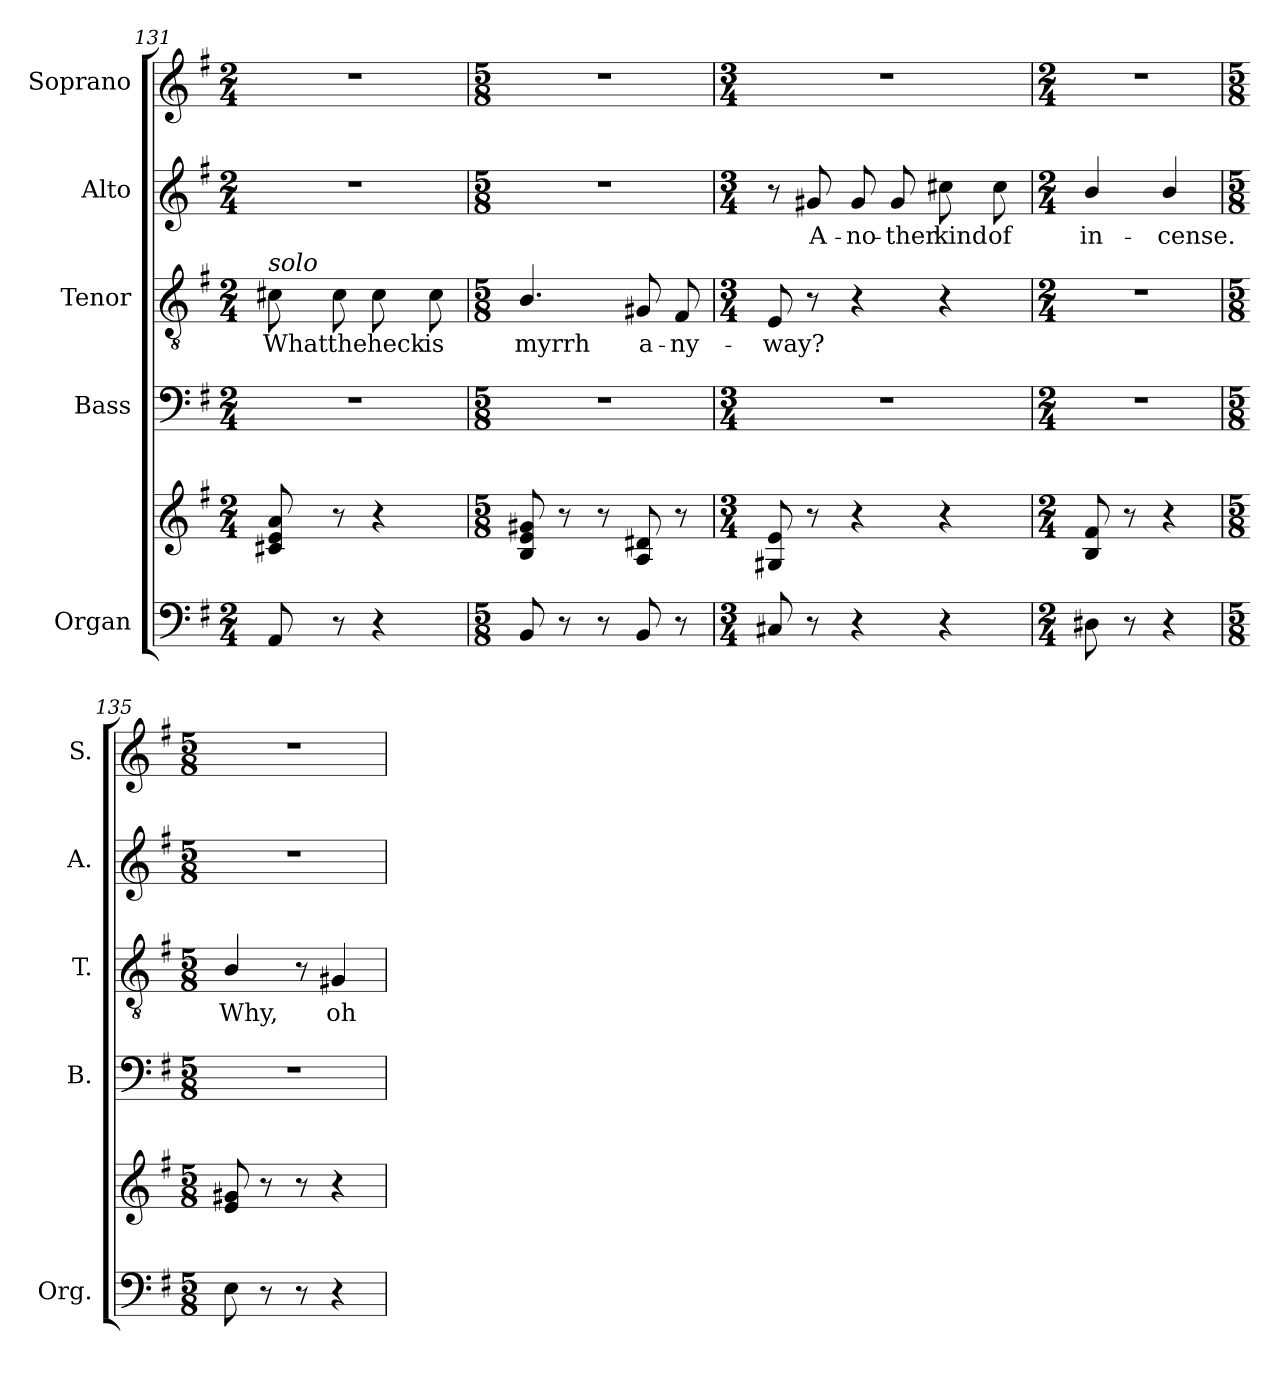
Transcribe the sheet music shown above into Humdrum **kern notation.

**kern	**kern	**kern	**kern	**text	**kern	**text	**kern
*part5	*part5	*part4	*part3	*part3	*part2	*part2	*part1
*staff6	*staff5	*staff4	*staff3	*staff3	*staff2	*staff2	*staff1
*I"Organ	*	*I"Bass	*I"Tenor	*	*I"Alto	*	*I"Soprano
*I'Org.	*	*I'B.	*I'T.	*	*I'A.	*	*I'S.
*clefF4	*clefG2	*clefF4	*clefGv2	*	*clefG2	*	*clefG2
*	*	*	*ITrd7c12	*	*	*	*
*k[f#]	*k[f#]	*k[f#]	*k[f#]	*	*k[f#]	*	*k[f#]
*G:	*G:	*G:	*G:	*	*G:	*	*G:
*M2/4	*M2/4	*M2/4	*M2/4	*	*M2/4	*	*M2/4
=131	=131	=131	=131	=131	=131	=131	=131
!	!	!LO:N:vis=1	!	!	!	!	!
!	!	!	!LO:TX:a:i:t=solo	!	!	!	!
!	!	!	!	!LO:LY:b:color=#000000	!LO:N:vis=1	!	!LO:N:vis=1
8AAi/	8c#Xi/ 8ei 8ai	2r	8C#Xi\	What	2r	.	2r
!	!	!	!	!LO:LY:b:color=#000000	!	!	!
8r	8r	.	8C#i\	the	.	.	.
!	!	!	!	!LO:LY:b:color=#000000	!	!	!
4r	4r	.	8C#i\	heck	.	.	.
!	!	!	!	!LO:LY:b:color=#000000	!	!	!
.	.	.	8C#i\	is	.	.	.
=132	=132	=132	=132	=132	=132	=132	=132
*M5/8	*M5/8	*M5/8	*M5/8	*	*M5/8	*	*M5/8
!	!	!LO:N:vis=1	!	!	!	!	!
!	!	!	!	!LO:LY:b:color=#000000	!LO:N:vis=1	!	!LO:N:vis=1
8BBi/	8Bi/ 8ei 8g#Xi	8%5r	4.BBi/	myrrh	8%5r	.	8%5r
8r	8r	.	.	.	.	.	.
8r	8r	.	.	.	.	.	.
!	!	!	!	!LO:LY:b:color=#000000	!	!	!
8BBi/	8Ai/ 8d#Xi	.	8GG#Xi/	a-	.	.	.
!	!	!	!	!LO:LY:b:color=#000000	!	!	!
8r	8r	.	8FF#i/	-ny-	.	.	.
!!LO:PB:g=z
=133	=133	=133	=133	=133	=133	=133	=133
*M3/4	*M3/4	*M3/4	*M3/4	*	*M3/4	*	*M3/4
!	!	!LO:N:vis=1	!	!	!	!	!
!	!	!	!	!LO:LY:b:color=#000000	!	!	!LO:N:vis=1
8C#Xi/	8G#Xi/ 8ei	2.r	8EEi/	-way?	8r	.	2.r
!	!	!	!	!	!	!LO:LY:b:color=#000000	!
8r	8r	.	8r	.	8g#Xi/	A-	.
!	!	!	!	!	!	!LO:LY:b:color=#000000	!
4r	4r	.	4r	.	8g#i/	-no-	.
!	!	!	!	!	!	!LO:LY:b:color=#000000	!
.	.	.	.	.	8g#i/	-ther	.
!	!	!	!	!	!	!LO:LY:b:color=#000000	!
4r	4r	.	4r	.	8cc#Xi\	kind	.
!	!	!	!	!	!	!LO:LY:b:color=#000000	!
.	.	.	.	.	8cc#i\	of	.
=134	=134	=134	=134	=134	=134	=134	=134
*M2/4	*M2/4	*M2/4	*M2/4	*	*M2/4	*	*M2/4
!	!	!LO:N:vis=1	!LO:N:vis=1	!	!	!	!
!	!	!	!	!	!	!LO:LY:b:color=#000000	!LO:N:vis=1
8D#Xi\	8Bi/ 8f#i	2r	2r	.	4bi/	in-	2r
8r	8r	.	.	.	.	.	.
!	!	!	!	!	!	!LO:LY:b:color=#000000	!
4r	4r	.	.	.	4bi/	-cense.	.
=135	=135	=135	=135	=135	=135	=135	=135
*M5/8	*M5/8	*M5/8	*M5/8	*	*M5/8	*	*M5/8
!	!	!LO:N:vis=1	!	!	!	!	!
!	!	!	!	!LO:LY:b:color=#000000	!LO:N:vis=1	!	!LO:N:vis=1
8Ei\	8ei/ 8g#Xi	8%5r	4BBi/	Why,	8%5r	.	8%5r
8r	8r	.	.	.	.	.	.
8r	8r	.	8r	.	.	.	.
!	!	!	!	!LO:LY:b:color=#000000	!	!	!
4r	4r	.	4GG#Xi/	oh	.	.	.
=	=	=	=	=	=	=	=
*-	*-	*-	*-	*-	*-	*-	*-
